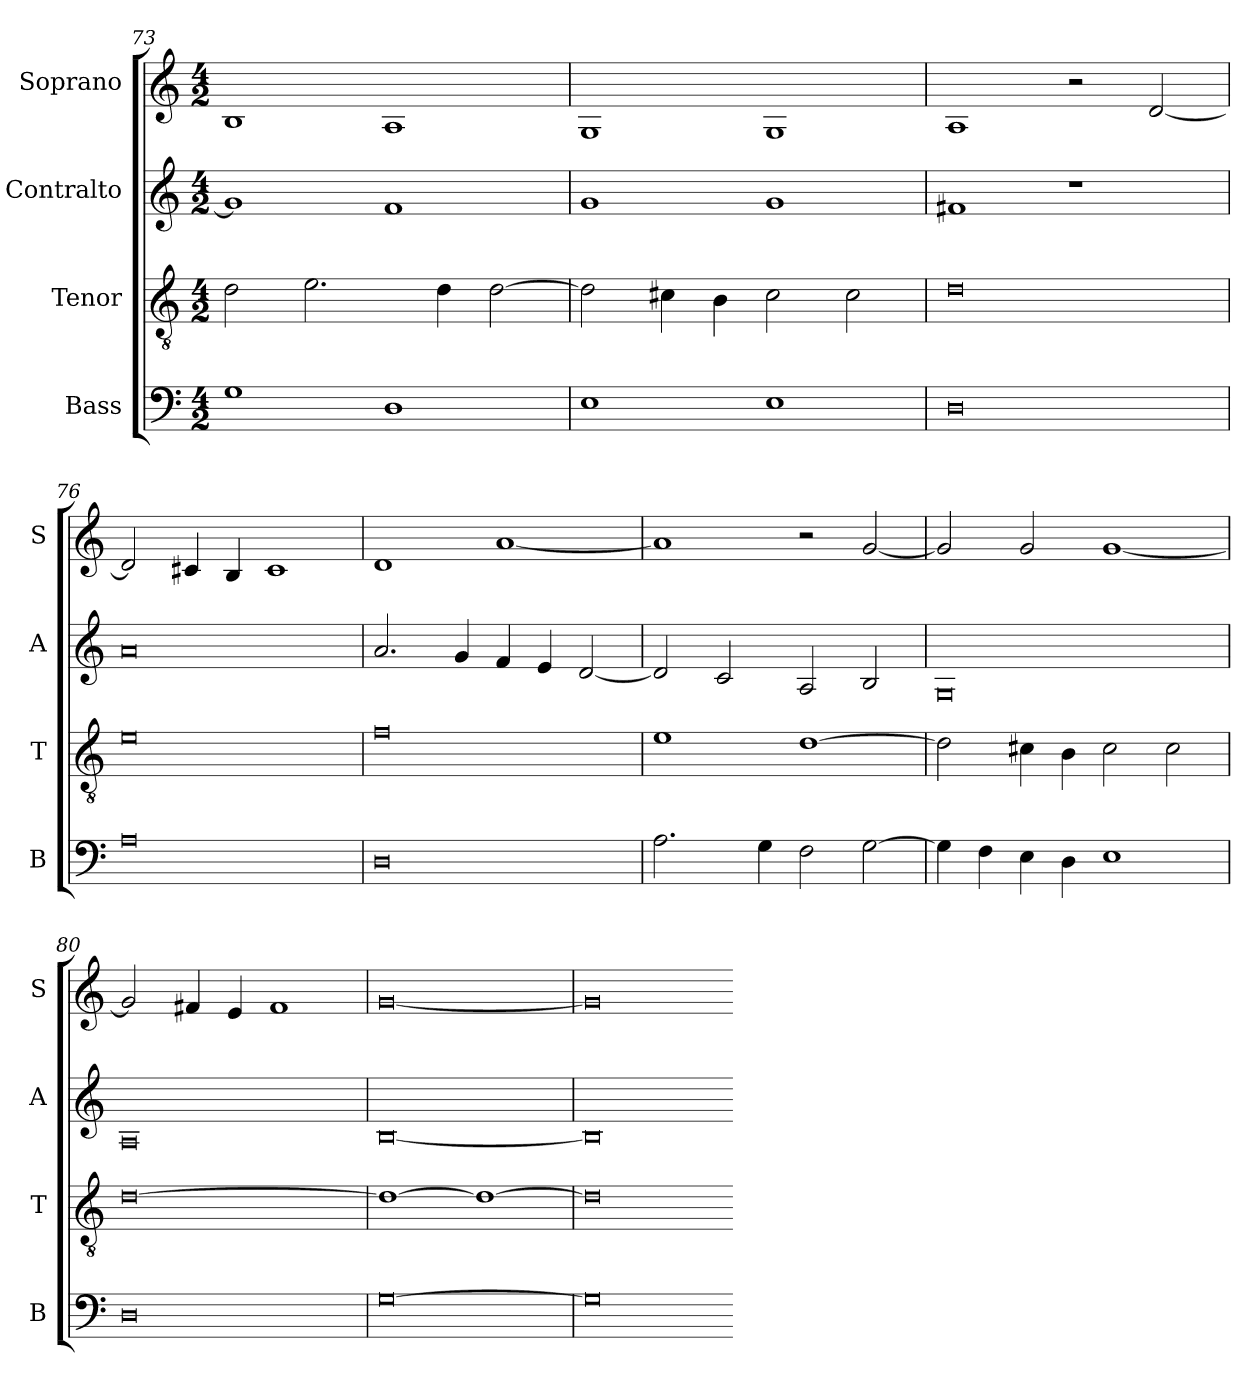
**kern	**kern	**kern	**kern
*part4	*part3	*part2	*part1
*staff4	*staff3	*staff2	*staff1
*I"Bass	*I"Tenor	*I"Contralto	*I"Soprano
*I'B	*I'T	*I'A	*I'S
*clefF4	*clefGv2	*clefG2	*clefG2
*k[]	*k[]	*k[]	*k[]
*G:mix	*G:mix	*G:mix	*G:mix
*M4/2	*M4/2	*M4/2	*M4/2
=73	=73	=73	=73
1G	2d	1g]	1B
.	2.e	.	.
1D	.	1f	1A
.	4d	.	.
.	[2d	.	.
=74	=74	=74	=74
1E	2d]	1g	1G
.	4c#X	.	.
.	4B	.	.
1E	2c#	1g	1G
.	2c#	.	.
=75	=75	=75	=75
0D	0d	1f#X	1A
.	.	1r	2r
.	.	.	[2d
=76	=76	=76	=76
0A	0e	0a	2d]
.	.	.	4c#X
.	.	.	4B
.	.	.	1c#
=77	=77	=77	=77
0D	0f	2.a	1d
.	.	4g	.
.	.	4f	[1a
.	.	4e	.
.	.	[2d	.
=78	=78	=78	=78
2.A	1e	2d]	1a]
.	.	2c	.
4G	.	.	.
2F	[1d	2A	2r
[2G	.	2B	[2g
=79	=79	=79	=79
4G]	2d]	0G	2g]
4F	.	.	.
4E	4c#X	.	2g
4D	4B	.	.
1E	2c#	.	[1g
.	2c#	.	.
=80	=80	=80	=80
0D	[0d	0A	2g]
.	.	.	4f#X
.	.	.	4e
.	.	.	1f#
=81	=81	=81	=81
[0G	1d_	[0B	[0g
.	1d_	.	.
=82	=82	=82	=82
0G]	0d]	0B]	0g]
=-	=-	=-	=-
*-	*-	*-	*-
